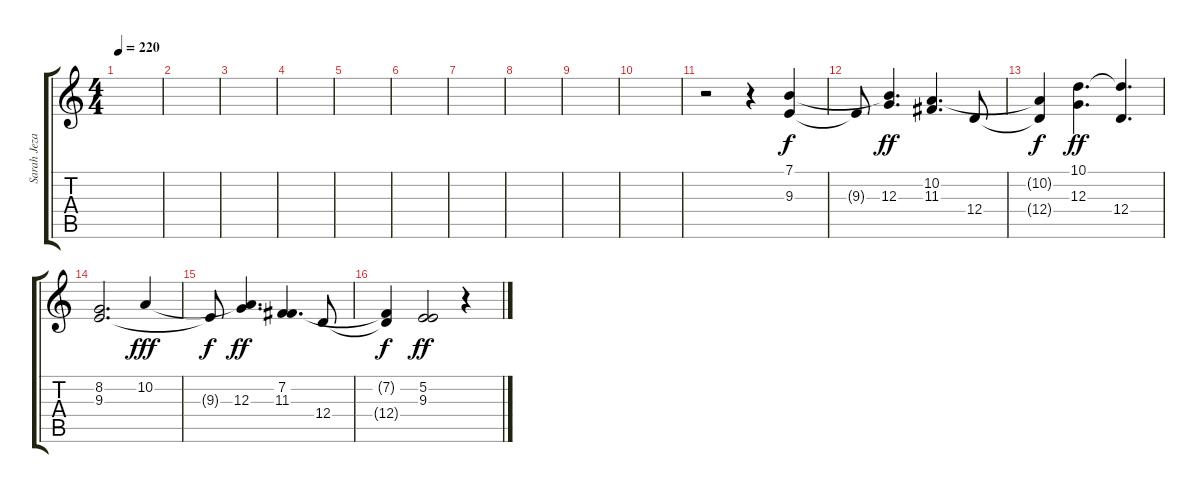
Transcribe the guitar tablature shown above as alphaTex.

\track ("Sarah Jezabel Deva" "Sarah Jeza") {instrument pad4choir}
\staff {score tabs}
\tuning (E4 B3 G3 D3 A2 E2) {hide}
\ts (4 4)
\tempo 220
\clef g2
\ks c
|
|
|
|
|
|
|
|
|
|
r.2 r.4 (7.1 9.3).4 |
9.3{t}.8{dy f} (7.1{t} 12.3).4{d dy ff} (10.2 11.3).4{d} 12.4.8 |
(10.2{t} 12.4{t}).4{dy f} (10.1 12.3).4{d dy ff} (10.1{t} 12.4).4{d} |
(8.2 9.3).2{d} 10.2.4{dy fff} |
9.3{t}.8{dy f} (10.2{t} 12.3).4{d dy ff} (7.2 11.3).4{d} 12.4.8 |
(7.2{t} 12.4{t}).4{dy f} (5.2 9.3).2{dy ff} r.4
